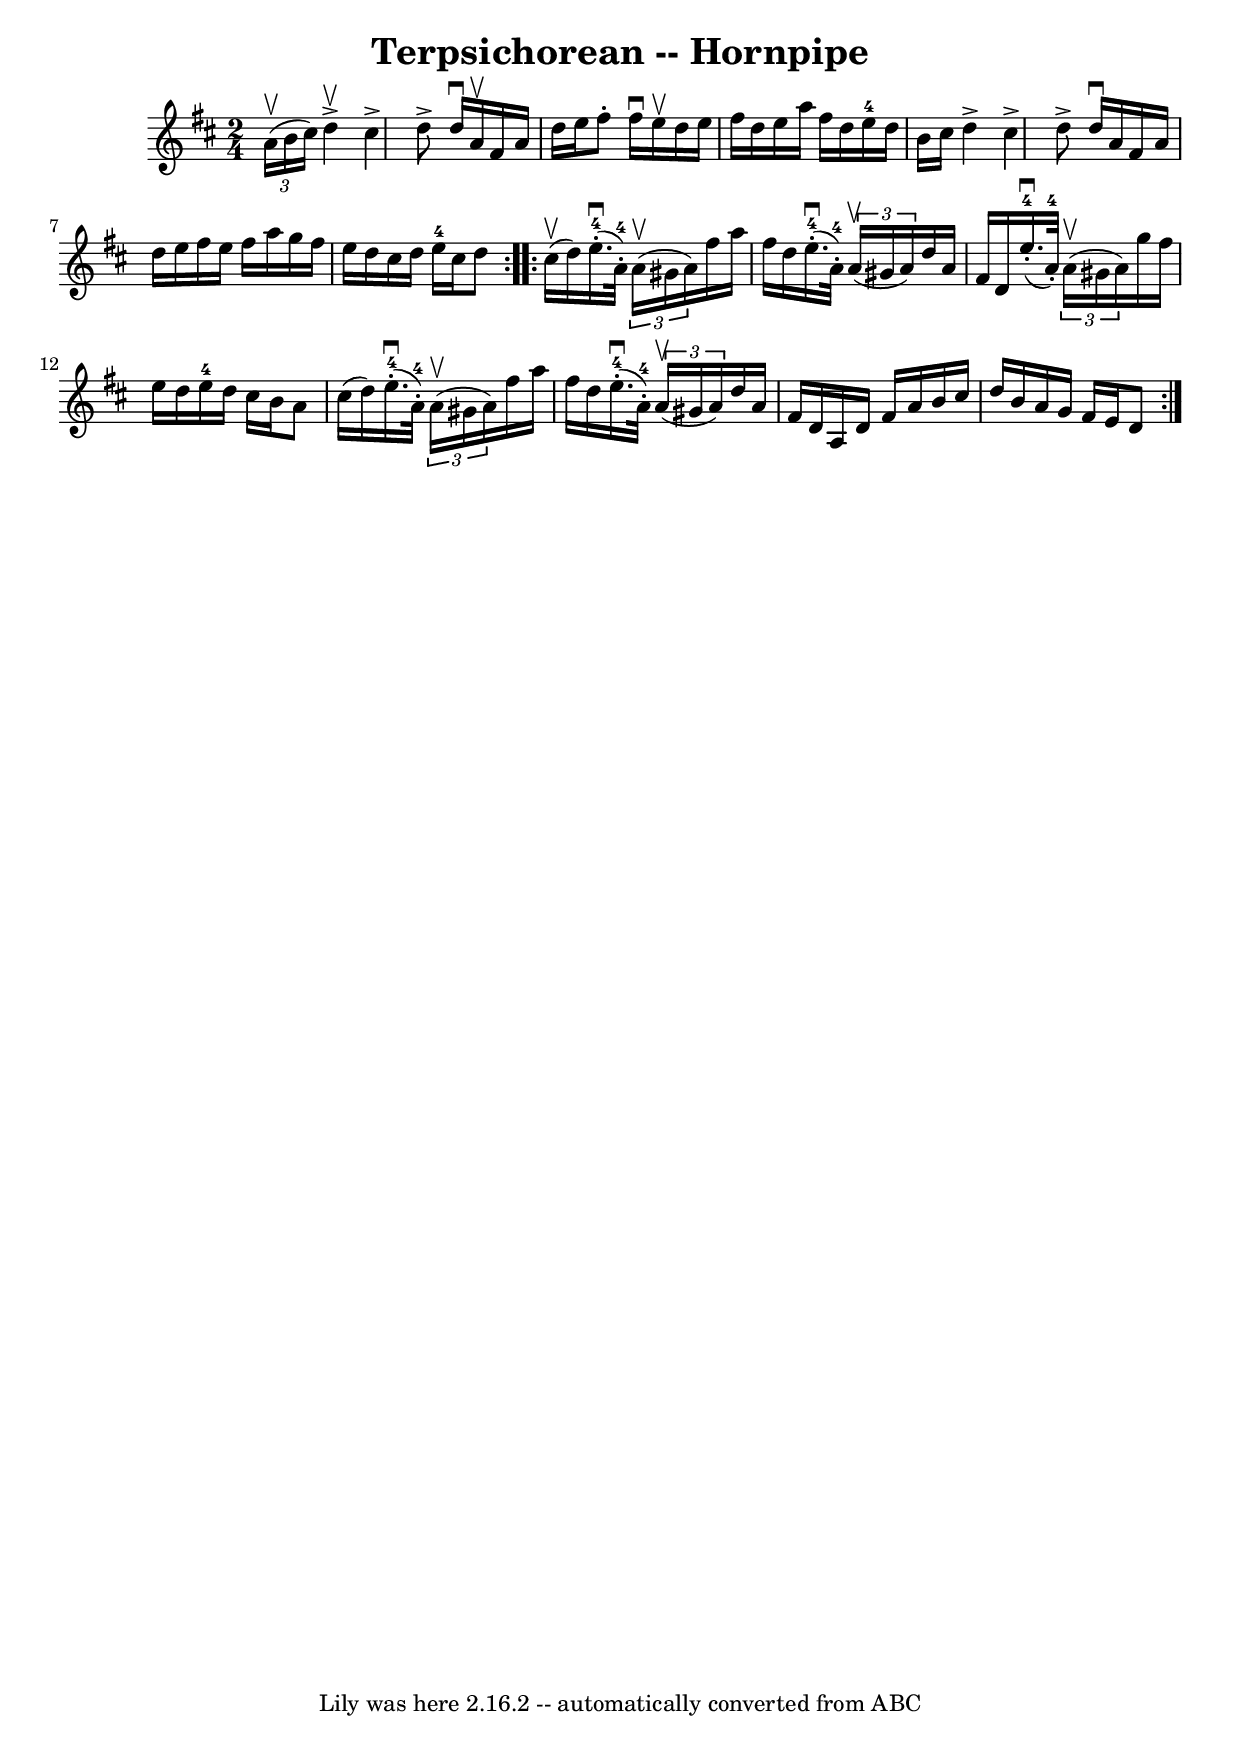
\version "2.16.2"
\include "Mammoth.ily"
\header {
  %% book = "Cole's 1000 Fiddle Tunes"
  crossRefNumber = "1"
  footnotes = ""
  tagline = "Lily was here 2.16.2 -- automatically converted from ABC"
  title = "Terpsichorean -- Hornpipe"

}
voicedefault =  {



  \repeat volta 2 {

    \time 2/4 
    \key d \major
    \times 2/3 { a'16 (^\upbow b'16 cis''16) 
	       } 
    |
    d''4^\upbow^\accent cis''4^\accent |
    d''8^\accent   
    d''16^\downbow a'16^\upbow fis'16 a'16 d''16 e''16  |
    
    fis''8 -. fis''16^\downbow e''16^\upbow d''16 e''16 fis''16    
    d''16  |
    e''16 a''16 fis''16 d''16 e''16-4 d''16    
    b'16 cis''16  |
    d''4^\accent cis''4^\accent |
    d''8^\accent d''16^\downbow a'16 fis'16 a'16 d''16 e''16  |
    
    fis''16 e''16 fis''16 a''16 g''16 fis''16 e''16 d''16  
    |
    cis''16 d''16 e''16-4 cis''16 d''8  
  }     

  \repeat volta 2 {
    cis''16 (^\upbow d''16) |
    e''16. 
    -4(^\downbow-. a'32-4-.)   \times 2/3 { a'16 (^\upbow gis'16    
					    a'16) 
					  } fis''16 a''16 fis''16 d''16  |
    e''16. 
    -4(^\downbow-. a'32-4-.)   \times 2/3 { a'16 (^\upbow gis'16    
					    a'16) 
					  } d''16 a'16 fis'16 d'16  |
    e''16. 
    -4(^\downbow-. a'32-4-.)   \times 2/3 { a'16 (^\upbow gis'16    
					    a'16) 
					  } g''16 fis''16 e''16 d''16  |
    e''16-4 d''16  
    cis''16 b'16 a'8 cis''16 (d''16) |
    e''16. 
    -4(^\downbow-. a'32-4-.)   \times 2/3 { a'16 (^\upbow gis'16    
					    a'16) 
					  } fis''16 a''16 fis''16 d''16  |
    e''16. 
    -4(^\downbow-. a'32-4-.)   \times 2/3 { a'16 (^\upbow gis'16    
					    a'16) 
					  } d''16 a'16 fis'16 d'16  |
    a16 d'16    
    fis'16 a'16 b'16 cis''16 d''16 b'16  |
    a'16 g'16    
    fis'16 e'16 d'8  
  }   

}

\score{
  <<

    \context Staff="default"
    {
      \voicedefault 
      
    }

  >>
  \layout {
    
  }
  \midi {
  }

}
